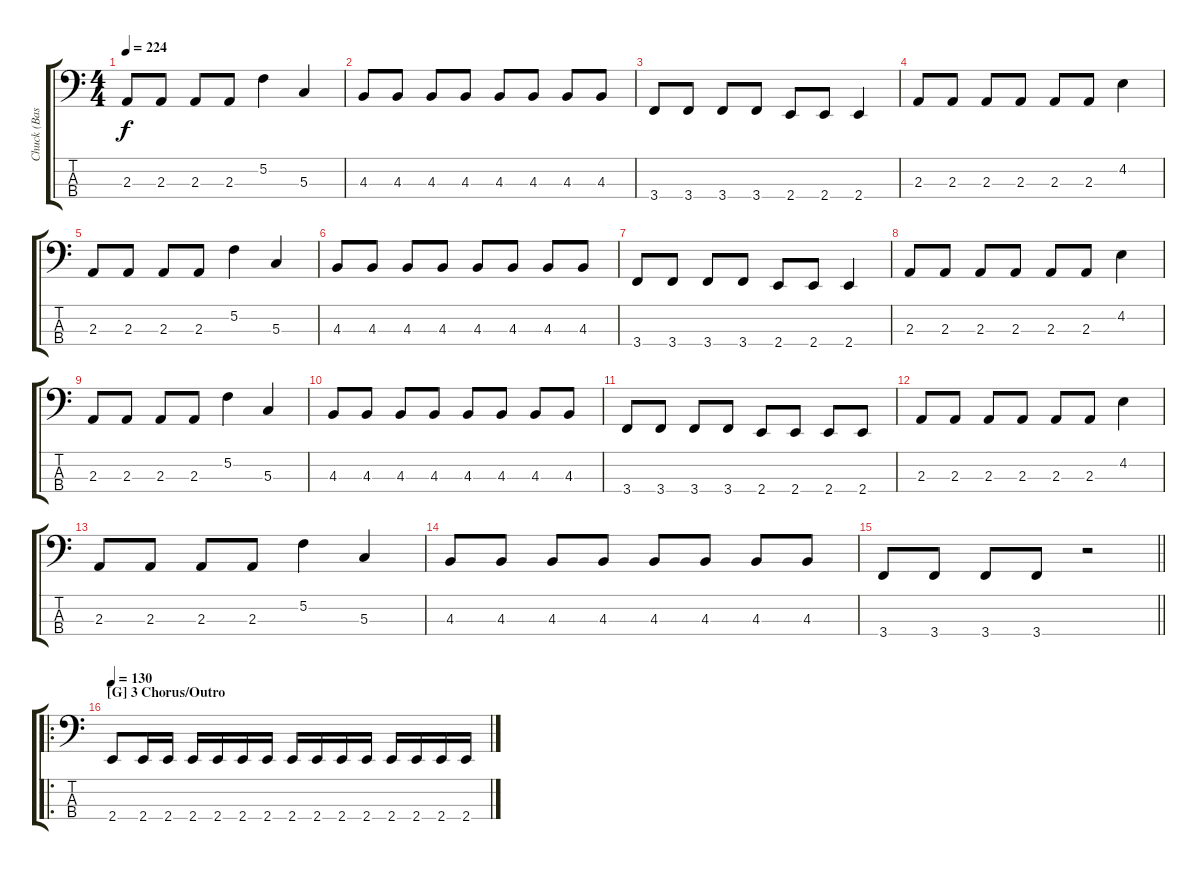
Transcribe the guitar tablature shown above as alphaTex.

\track ("Chuck (Bass)" "Chuck (Bas") {instrument electricbasspick}
\staff {score tabs}
\tuning (F2 C2 G1 D1) {hide}
\ts (4 4)
\tempo 224
\clef f4
\ks c
2.3.8{dy f} 2.3.8 2.3.8 2.3.8 5.2.4 5.3.4 |
4.3.8 4.3.8 4.3.8 4.3.8 4.3.8 4.3.8 4.3.8 4.3.8 |
3.4.8 3.4.8 3.4.8 3.4.8 2.4.8 2.4.8 2.4.4 |
2.3.8 2.3.8 2.3.8 2.3.8 2.3.8 2.3.8 4.2.4 |
2.3.8 2.3.8 2.3.8 2.3.8 5.2.4 5.3.4 |
4.3.8 4.3.8 4.3.8 4.3.8 4.3.8 4.3.8 4.3.8 4.3.8 |
3.4.8 3.4.8 3.4.8 3.4.8 2.4.8 2.4.8 2.4.4 |
2.3.8 2.3.8 2.3.8 2.3.8 2.3.8 2.3.8 4.2.4 |
2.3.8 2.3.8 2.3.8 2.3.8 5.2.4 5.3.4 |
4.3.8 4.3.8 4.3.8 4.3.8 4.3.8 4.3.8 4.3.8 4.3.8 |
3.4.8 3.4.8 3.4.8 3.4.8 2.4.8 2.4.8 2.4.8 2.4.8 |
2.3.8 2.3.8 2.3.8 2.3.8 2.3.8 2.3.8 4.2.4 |
2.3.8 2.3.8 2.3.8 2.3.8 5.2.4 5.3.4 |
4.3.8 4.3.8 4.3.8 4.3.8 4.3.8 4.3.8 4.3.8 4.3.8 |
\barLineRight lightlight
3.4.8 3.4.8 3.4.8 3.4.8 r.2 |
\ro
\section ("" "[G] 3 Chorus/Outro")
\tempo 130
2.4.8 2.4.16 2.4.16 2.4.16 2.4.16 2.4.16 2.4.16 2.4.16 2.4.16 2.4.16 2.4.16 2.4.16 2.4.16 2.4.16 2.4.16
